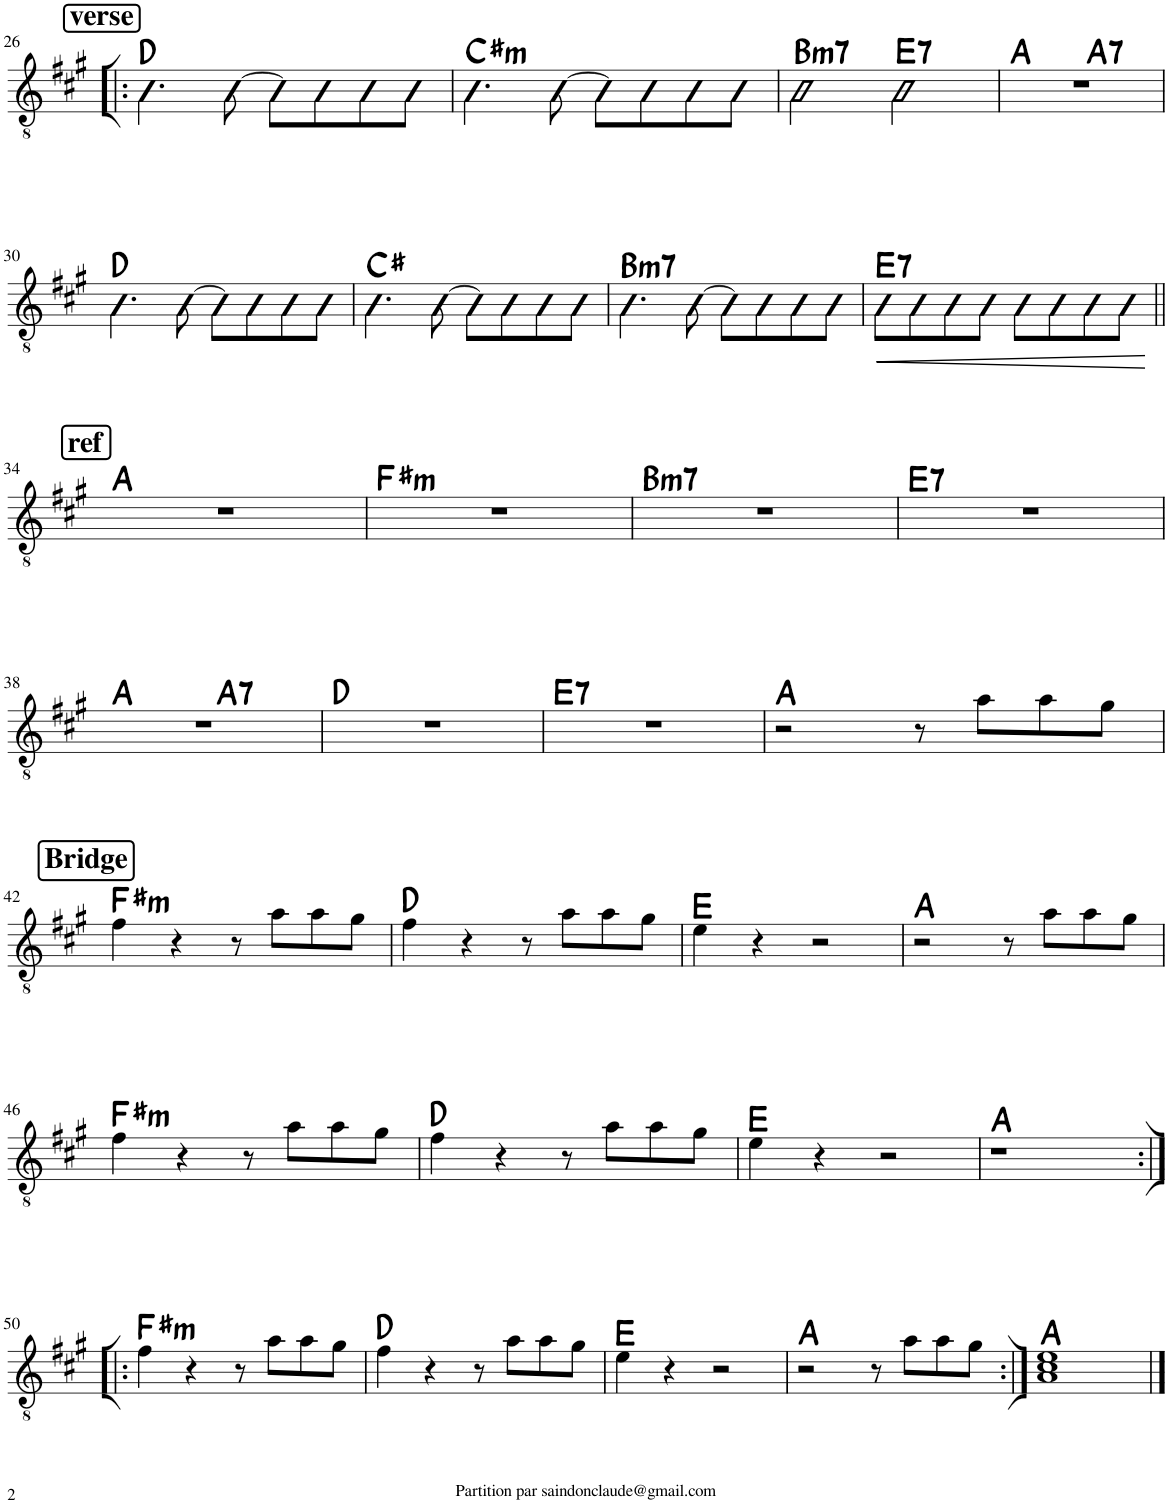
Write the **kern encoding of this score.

**kern	**dynam	**harte
*part1	*part1	*part1
*staff1	*staff1	*
*I"Classical Guitar	*	*
!!LO:PB:g=z
*clefGv2	*	*
*k[f#c#g#]	*	*
*M4/4	*	*
!!LO:REH:place=s1:a:B:rj:fs=14:t=verse
=26!|:	=26!|:	=26!|:
4.D\	.	D:maj
[8D\	.	.
8D\L]	.	.
8D\	.	.
8D\	.	.
8D\J	.	.
=27	=27	=27
!	!	!LO:H:kt=m
4.D\	.	C#:min
[8D\	.	.
8D\L]	.	.
8D\	.	.
8D\	.	.
8D\J	.	.
=28	=28	=28
!	!	!LO:H:kt=m7
2B\	.	B:min7
!	!	!LO:H:kt=7
2B\	.	E:7
=29	=29	=29
*^	*	*
1r	2ryy	.	A:maj
!	!	!	!LO:H:kt=7
.	2ryy	.	A:7
*v	*v	*	*
!!LO:LB:g=z
=30	=30	=30
4.D\	.	D:maj
[8D\	.	.
8D\L]	.	.
8D\	.	.
8D\	.	.
8D\J	.	.
=31	=31	=31
4.D\	.	C#:maj
[8D\	.	.
8D\L]	.	.
8D\	.	.
8D\	.	.
8D\J	.	.
=32	=32	=32
!	!	!LO:H:kt=m7
4.D\	.	B:min7
[8D\	.	.
8D\L]	.	.
8D\	.	.
8D\	.	.
8D\J	.	.
=33	=33	=33
!	!LO:HP:b	!LO:H:kt=7
8E\L	<	E:7
8E\	.	.
8E\	.	.
8E\J	.	.
8E\L	.	.
8E\	.	.
8E\	.	.
8E\J	.	.
.	[	.
!!LO:LB:g=z
!!LO:REH:place=s1:a:B:rj:fs=14:t=ref
=34||	=34||	=34||
1r	.	A:maj
=35	=35	=35
!	!	!LO:H:kt=m
1r	.	F#:min
=36	=36	=36
!	!	!LO:H:kt=m7
1r	.	B:min7
=37	=37	=37
!	!	!LO:H:kt=7
1r	.	E:7
!!LO:LB:g=z
=38	=38	=38
*^	*	*
1r	2ryy	.	A:maj
!	!	!	!LO:H:kt=7
.	2ryy	.	A:7
*v	*v	*	*
=39	=39	=39
1r	.	D:maj
=40	=40	=40
!	!	!LO:H:kt=7
1r	.	E:7
=41	=41	=41
2r	.	A:maj
8r	.	.
8a\L	.	.
8a\	.	.
8g#\J	.	.
!!LO:LB:g=z
!!LO:REH:place=s1:a:B:rj:fs=14:t=Bridge
=42	=42	=42
!	!	!LO:H:kt=m
4f#\	.	F#:min
4r	.	.
8r	.	.
8a\L	.	.
8a\	.	.
8g#\J	.	.
=43	=43	=43
4f#\	.	D:maj
4r	.	.
8r	.	.
8a\L	.	.
8a\	.	.
8g#\J	.	.
=44	=44	=44
4e\	.	E:maj
4r	.	.
2r	.	.
=45	=45	=45
2r	.	A:maj
8r	.	.
8a\L	.	.
8a\	.	.
8g#\J	.	.
!!LO:LB:g=z
=46	=46	=46
!	!	!LO:H:kt=m
4f#\	.	F#:min
4r	.	.
8r	.	.
8a\L	.	.
8a\	.	.
8g#\J	.	.
=47	=47	=47
4f#\	.	D:maj
4r	.	.
8r	.	.
8a\L	.	.
8a\	.	.
8g#\J	.	.
=48	=48	=48
4e\	.	E:maj
4r	.	.
2r	.	.
=49	=49	=49
1r	.	A:maj
!!LO:LB:g=z
=50:|!|:	=50:|!|:	=50:|!|:
!	!	!LO:H:kt=m
4f#\	.	F#:min
4r	.	.
8r	.	.
8a\L	.	.
8a\	.	.
8g#\J	.	.
=51	=51	=51
4f#\	.	D:maj
4r	.	.
8r	.	.
8a\L	.	.
8a\	.	.
8g#\J	.	.
=52	=52	=52
4e\	.	E:maj
4r	.	.
2r	.	.
=53	=53	=53
2r	.	A:maj
8r	.	.
8a\L	.	.
8a\	.	.
8g#\J	.	.
=54:|!	=54:|!	=54:|!
1A 1c# 1e	.	A:maj
==	==	==
*-	*-	*-
